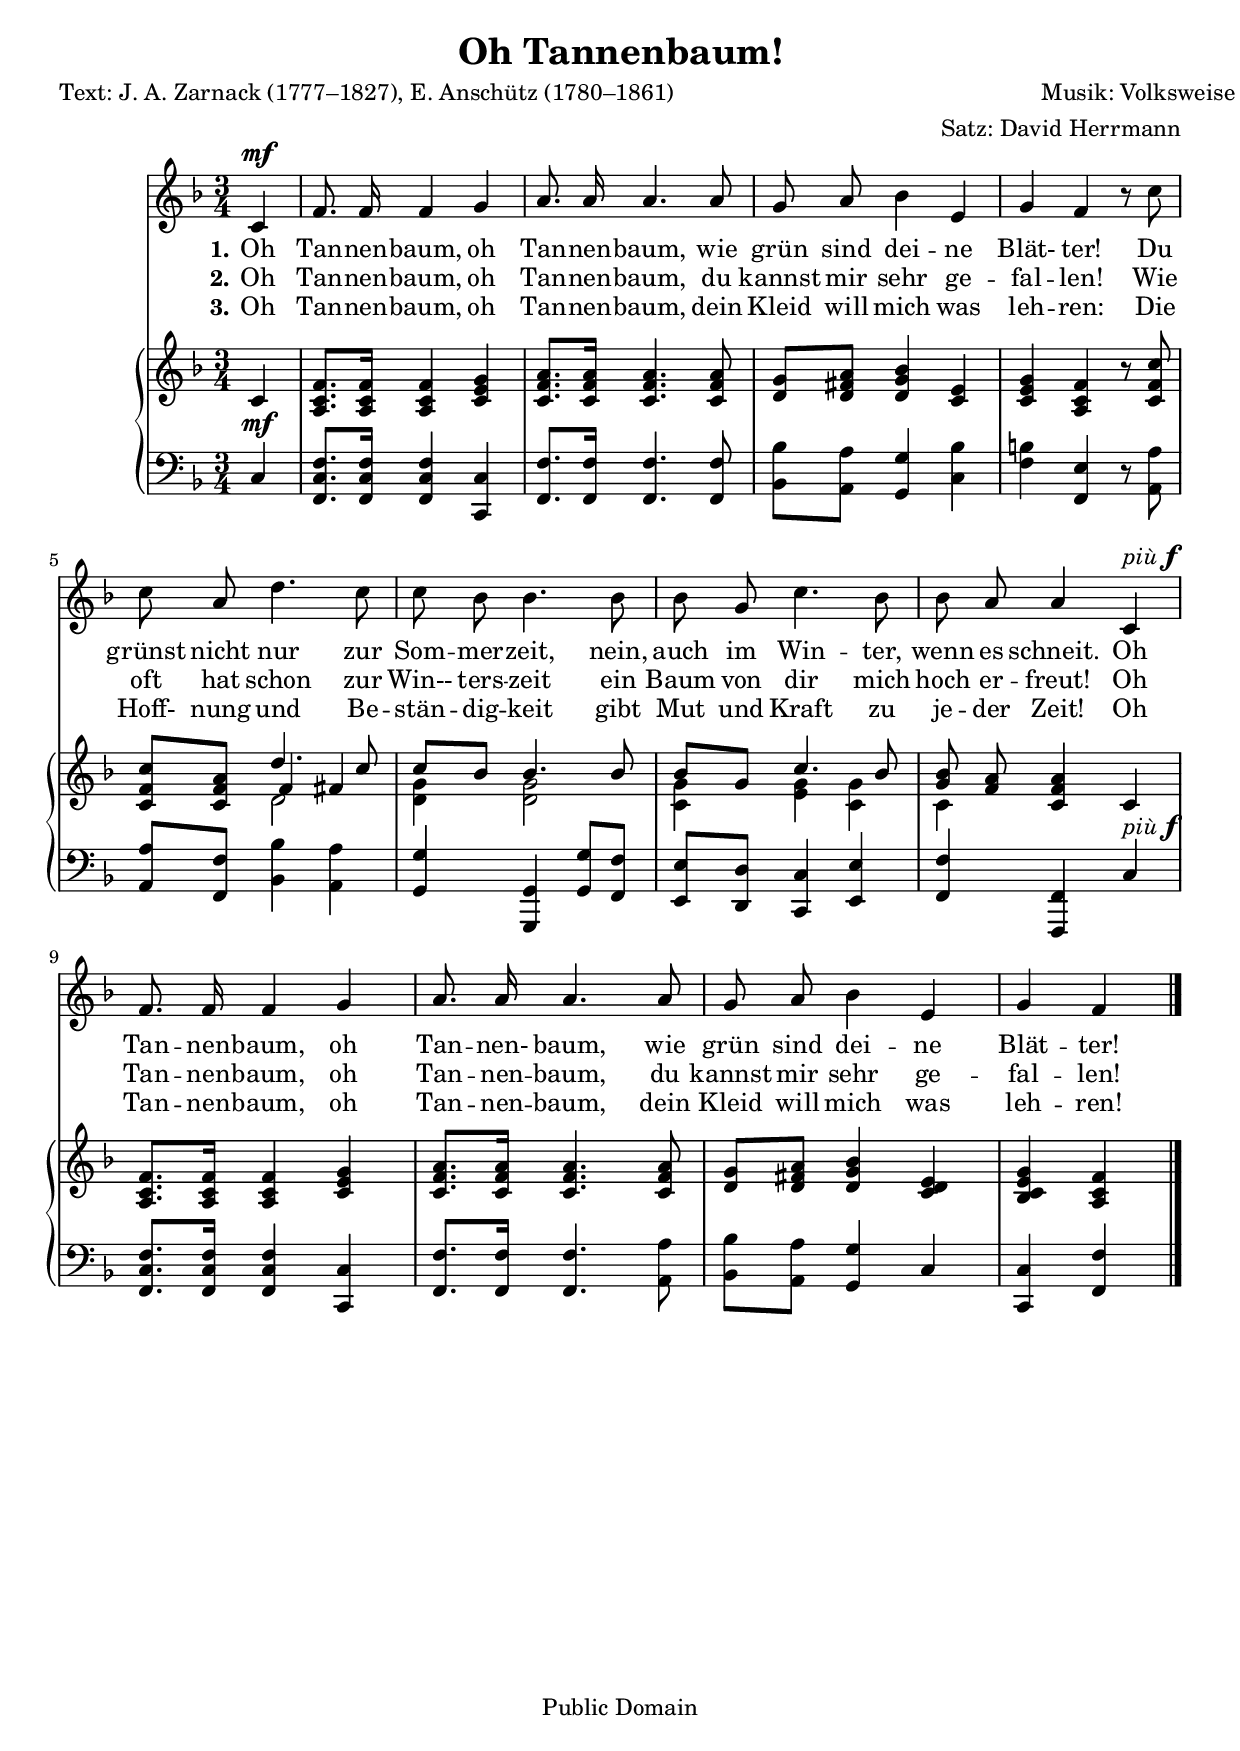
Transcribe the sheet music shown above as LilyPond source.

\version "2.24.2"
\version "2.24.2"

OTB_title = "Oh Tannenbaum!"
OTB_poet = "Text: J. A. Zarnack (1777–1827), E. Anschütz (1780–1861)"
OTB_composer = "Musik: Volksweise"
OTB_arranger = "Satz: David Herrmann"
OTB_copyright = "Public Domain"


OTB_verseI= \lyricmode {
  \set stanza = #"1."
  Oh Tan -- nen -- baum, oh Tan -- nen -- baum,
  wie grün sind dei -- ne Blät- ter!
  Du grünst nicht nur zur Som -- mer -- zeit,
  nein, auch im Win -- ter, wenn es schneit._
  Oh Tan -- nen -- baum, oh Tan -- nen- baum,
  wie grün sind dei -- ne Blät -- ter!
}

OTB_verseII= \lyricmode {
  \set stanza = #"2."
  Oh Tan -- nen -- baum, oh Tan -- nen -- baum,
  du kannst mir sehr ge -- fal -- len!
  Wie oft hat schon zur Win-- ters -- zeit
  ein Baum von dir mich hoch er -- freut!
  Oh Tan -- nen -- baum, oh Tan -- nen -- baum,
  du kannst mir sehr ge -- fal -- len!
}

OTB_verseIII= \lyricmode {
  \set stanza = #"3."
  Oh Tan -- nen -- baum, oh Tan -- nen -- baum,
  dein Kleid will mich was leh -- ren:
  Die Hoff- nung und Be -- stän -- dig -- keit
  gibt Mut und Kraft zu je -- der Zeit!
  Oh Tan -- nen -- baum, oh Tan -- nen -- baum,
  dein Kleid will mich was leh -- ren!
}


OTB_staffVoice = \new Staff {
  \time 3/4
  %\set Staff.instrumentName = "Voice"
  \set Staff.midiInstrument = "voice oohs"
  \key f \major
  \clef treble

  \relative c' {
    \context Voice = "melodyVoi" {
      \dynamicUp
      % Type notes here
      \autoBeamOff
      \partial 4 c^\mf
      f8. f16 f4 g
      a8. a16 a4. a8
      g8 a bes4 e,
      g f r8 c'
      c a d4. c8
      c bes bes4. bes8
      bes g c4. bes8
      bes a a4 c,^\markup {\italic più \dynamic f}
      f8. f16 f4 g
      a8. a16 a4. a8
      g8 a bes4 e,
      g f
    }

    \bar "|."
  }

}
OTB_staffPiano = \new PianoStaff {
  \set PianoStaff.midiInstrument = #"acoustic grand"
  %\set PianoStaff.instrumentName = #"Piano"
  <<
    \context Staff = "RH" {
      % Right hand
      \clef treble
      \key f \major
      \relative c' {
        \partial 4 c4
        <a c f>8. <a c f>16 <a c f>4 <c e g>4
        <c f a>8. <c f a>16 <c f a>4. <c f a>8
        <d g>8 <d fis a>8 <d g bes>4 <c e>4
        <c e g>4 <c a f'>4 r8 <c f c'>8

        <f c' c,>8 <c f a>8 <<{d'4. c8} \\ {d,2} \\ {f4 fis4}>>
        << {c'8 bes8} \\ {<d, g>4} >> << {bes'4. bes8} \\ {<d, g>2}>>
        << {bes'8 g8} \\ <g c,>4>> <<{c4. bes8} \\ {<g e>4 <g c,>4}>>
        << {<bes g>8 <a f>8} \\ c,4>> <c f a>4 c4
        <a c f>8. <a c f>16 <a c f>4 <c e g>4
        <c f a>8. <c f a>16 <c f a>4. <c f a>8
        <d g>8 <d fis a>8 <d g bes>4 <c e d>4
        <bes c e g>4 <c a f'>4

      }
    }
    \context Staff = "LH" {
      % Left hand
      \clef bass
      \key f \major
      \relative c {
        \partial 4 c4^\mf
        <c f f,>8. <c f f,>16 <c f f,>4 <c c,>4
        <f f,>8. <f f,>16 <f f,>4. <f f,>8
        <bes, bes'>8 <a a'>8 <g g'>4 <c bes'>4
        <b' f>4 <e, f,>4 r8 <a, a'>8

        <a a'>8 <f f'>8 <bes bes'>4 <a a'>4
        <g g'>4 <g g,>4 <g g'>8 <f f'>8
        <e e'>8 <d d'>8 <c c'>4 <e e'>4
        <f f'>4 <f f,>4 c'4^\markup {\italic più \dynamic f}
        <c f f,>8. <c f f,>16 <c f f,>4 <c c,>4
        <f f,>8. <f f,>16 <f f,>4. <a a,>8
        <bes, bes'>8 <a a'>8 <g g'>4 c4
        <c c,>4 <f f,>4
      }
    }
  >>
}


OTB_harmonies = \new ChordNames \chordmode {
  \germanChords
  % todo
}

OTB_Score = \score {
  <<
    \OTB_harmonies
    \OTB_staffVoice
    \context Lyrics = "lmelodyVoiLI" \lyricmode { \lyricsto "melodyVoi" \OTB_verseI }
    \context Lyrics = "lmelodyVoiLII" \lyricmode { \lyricsto "melodyVoi" \OTB_verseII }
    \context Lyrics = "lmelodyVoiLIII" \lyricmode { \lyricsto "melodyVoi" \OTB_verseIII }
    \OTB_staffPiano
  >>

}


\header {
  title = \OTB_title
  poet = \OTB_poet
  composer =  \OTB_composer
  arranger = \OTB_arranger
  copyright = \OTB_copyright
}

\OTB_Score